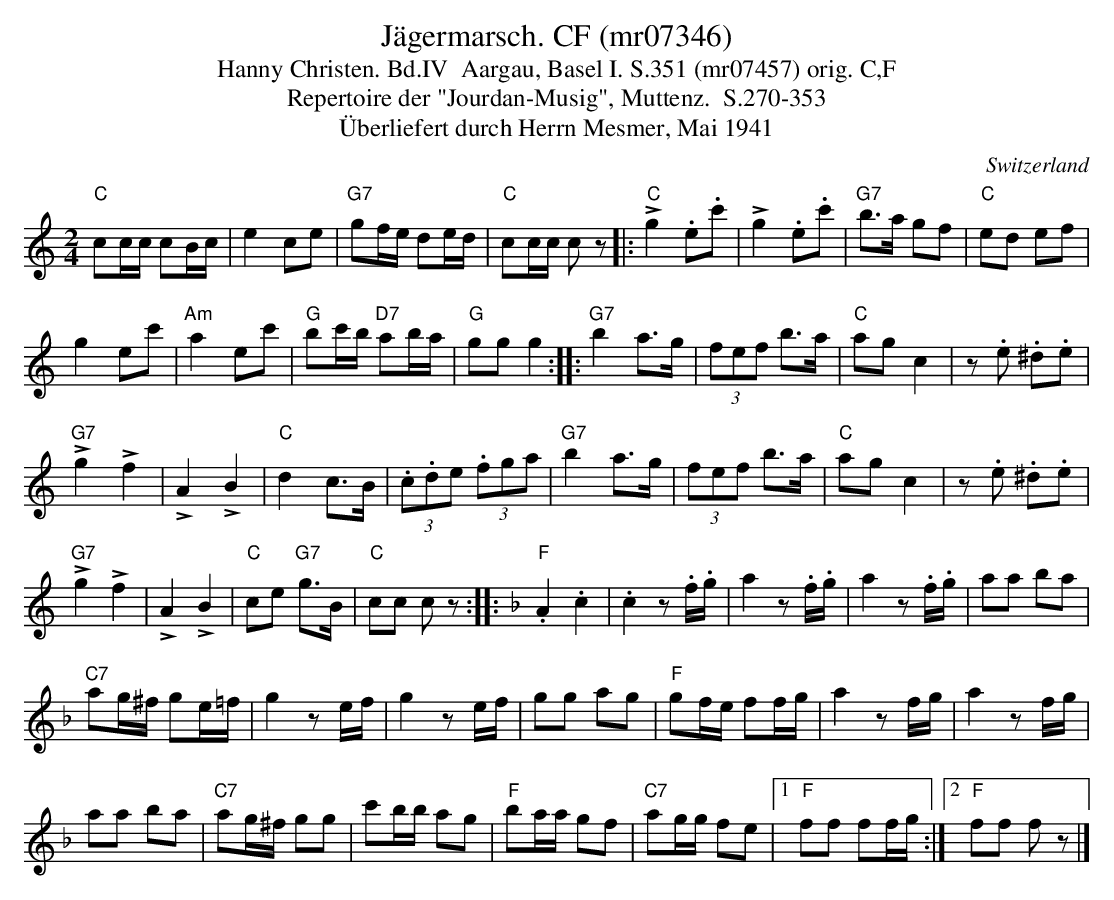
X:1
T:Jägermarsch. CF (mr07346)
T:Hanny Christen. Bd.IV  Aargau, Basel I. S.351 (mr07457) orig. C,F
T: Repertoire der "Jourdan-Musig", Muttenz.  S.270-353
T:Überliefert durch Herrn Mesmer, Mai 1941
M:2/4
L:1/8
O:Switzerland
K:C major
"C"cc/c/ cB/c/ | e2ce | "G7"gf/e/ de/d/ | "C"cc/c/ cz |: !>!"C"g2 .e.c' | !>!g2 .e.c' | "G7"b>a gf | "C"ed ef |
g2 ec' | "Am"a2 ec' | "G"bc'/b/ "D7"ab/a/  | "G"gg g2 :: "G7"b2 a>g | (3fef b>a | "C"ag c2 | z.e .^d.e |
!>!"G7"g2!>!f2 | !>!A2!>!B2 | "C"d2c>B | (3.c.de. (3fga | "G7"b2 a>g | (3fef b>a | "C"ag c2 | z.e .^d.e |
!>!"G7"g2!>!f2 | !>!A2!>!B2 | "C"ce "G7"g>B | "C"cc cz :: [K:F] "F".A2.c2 | .c2 z.f/.g/ | a2z.f/.g/ | a2z.f/.g/ | aa ba |
"C7"ag/^f/ ge/=f/ | g2 ze/f/ | g2 ze/f/ | gg ag | "F"gf/e/ ff/g/ | a2 zf/g/ | a2zf/g/ |
aa ba | "C7"ag/^f/ gg | c'b/b/ ag | "F"ba/a/ gf | "C7"ag/g/ fe |1 "F"ff ff/g/ :|2 "F"ff fz |]
